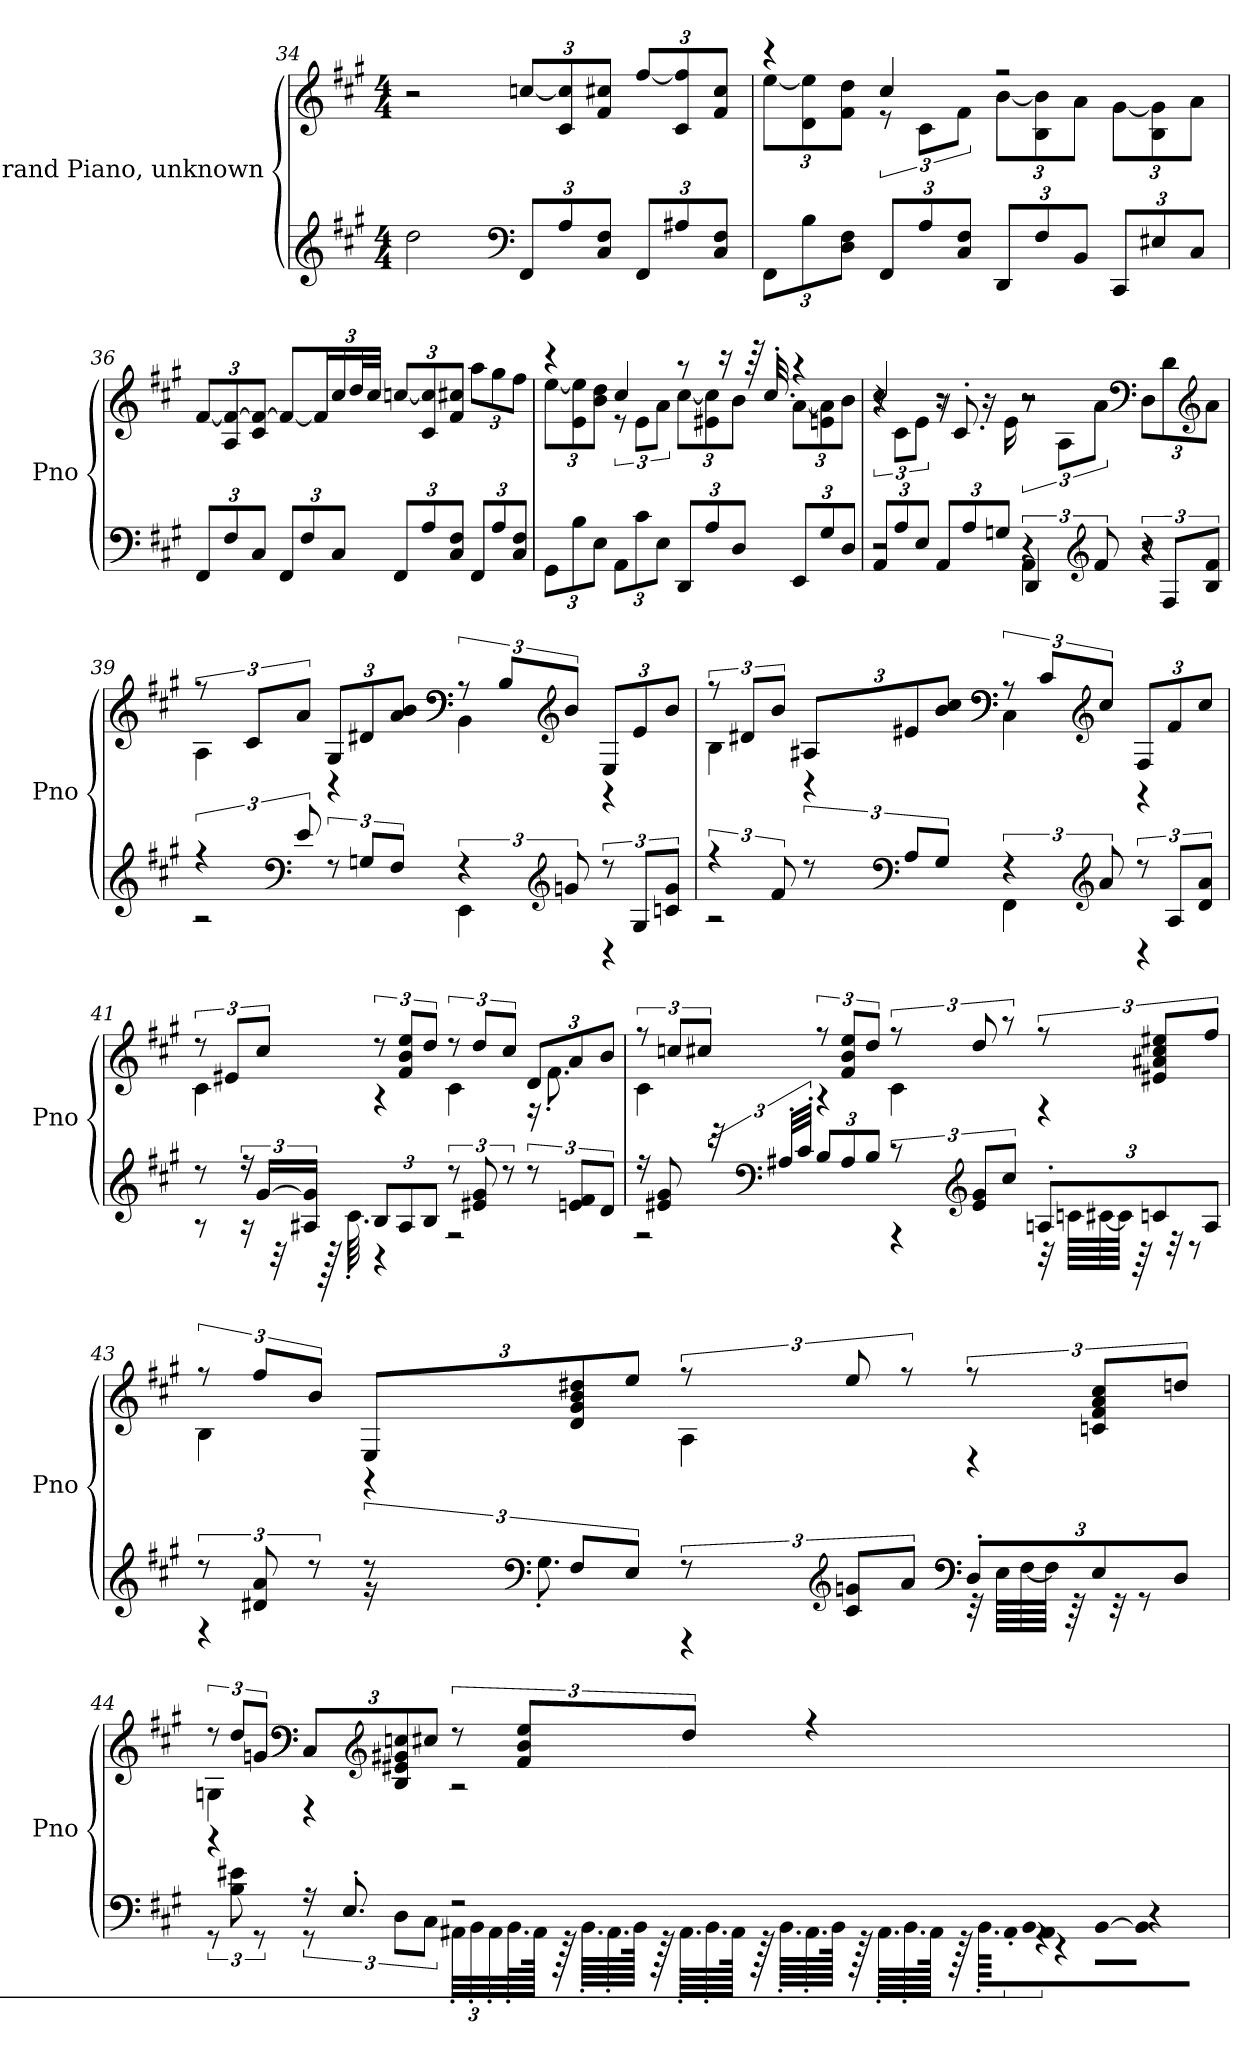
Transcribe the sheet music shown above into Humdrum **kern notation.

**kern	**kern
*part1	*part1
*staff2	*staff1
*I"Grand Piano, unknown	*
*I'Pno	*
!!LO:LB:g=z
*clefG2	*clefG2
*k[f#c#g#]	*k[f#c#g#]
*M4/4	*M4/4
=34	=34
2dd\	2r
*clefF4	*
*Xbrackettup	*Xbrackettup
12FF#/L	[12ccn/L
12A/	12c#/ 12cc/]
12C#/ 12F#/J	12f#/ 12cc#X/J
12FF#/L	[12ff#/L
12A#X/	12c#/ 12ff#/]
12C#/ 12F#/J	12f#/ 12cc#/J
=35	=35
*	*^
12FF#\L	4r	[12ee\L
12B\	.	12d\ 12ee\]
12D\ 12F#\J	.	12f#\ 12dd\J
*	*	*brackettup
12FF#/L	4cc#/	12r
12A/	.	12c#\L
12C#/ 12F#/J	.	12f#\J
*	*	*Xbrackettup
12DD/L	2r	[12b\L
12F#/	.	12B\ 12b\]
12BB/J	.	12a\J
12CC#/L	.	[12g#\L
12E#X/	.	12B\ 12g#\]
12C#/J	.	12a\J
*	*v	*v
=36	=36
12FF#/L	[12f#/L
12F#/	12A/ 12f#/_
12C#/J	12c#/ 12f#/_J
12FF#/L	8f#/L_
12F#/	.
.	24f#/L]
12C#/J	24cc#/
.	48dd/L
.	48cc#/JJJ
12FF#/L	[12ccn/L
12A/	12c#/ 12cc/]
12C#/ 12F#/J	12f#/ 12cc#X/J
12FF#/L	12aa\L
12A/	12gg#\
12C#/ 12F#/J	12ff#\J
!!LO:PB:g=z
=37	=37
*	*^
12GG#\L	4r	[12ee\L
12B\	.	12e\ 12ee\]
12E\J	.	12b\ 12dd\J
*	*	*brackettup
12AA\L	4cc#/	12r
12c#\	.	12e\L
12E\J	.	12a\J
*	*	*Xbrackettup
12DD/L	8r	[12cc#\L
12A/	.	12e#X\ 12cc#\]
.	16r	.
12D/J	.	12b\J
.	64r	.
.	32.cc#'/	.
12EE/L	4r	[12a\L
12G#/	.	12en\ 12a\]
12D/J	.	12b\J
=38	=38	=38
*^	*	*
*	*^	*	*
*	*	*	*	*brackettup
*	*	*	*	*^
12AA/L	2r	2r	2cc#/	12r	4r
12A/	.	.	.	12c#\L	.
12E/J	.	.	.	12e\J	.
12AA/L	.	.	.	8r	16r
.	.	.	.	.	8.c#'/
12A/	.	.	.	.	.
.	.	.	.	16r	.
12Gn/J	.	.	.	.	.
.	.	.	.	16e\	.
*brackettup	*	*	*	*	*
6r	4AA\	4DD/	2r	12r	2r
.	.	.	.	12A\L	.
*clefG2	*	*	*	*	*
12f#/	.	.	.	12a\J	.
*	*	*	*clefF4	*	*
*	*	*	*	*Xbrackettup	*
12r	4r	4r	.	12D\L	.
12F#/L	.	.	.	12d\	.
*	*	*	*clefG2	*	*
12B/ 12f#/J	.	.	.	12a\J	.
*	*v	*v	*	*	*
*	*	*v	*v	*v
!!LO:LB:g=z
=39	=39	=39
*	*	*brackettup
*	*	*^
6r	2r	12r	4A\
.	.	12c#/L	.
*clefF4	*	*	*
12e/	.	12a/J	.
*	*	*Xbrackettup	*
12r	.	12G#/L	4r
12Gn/L	.	12d#X/	.
12F#/J	.	12a/ 12b/J	.
*	*	*clefF4	*
*	*	*brackettup	*
6r	4EE\	12r	4BB\
.	.	12B/L	.
*clefG2	*	*clefG2	*
12gn/	.	12b/J	.
*	*	*Xbrackettup	*
12r	4r	12E/L	4r
12G/L	.	12e/	.
12cn/ 12g/J	.	12b/J	.
=40	=40	=40	=40
*	*	*brackettup	*
6r	2r	12r	4B\
.	.	12d#X/L	.
12f#/	.	12b/J	.
*	*	*Xbrackettup	*
12r	.	12A#X/L	4r
*clefF4	*	*	*
12A/L	.	12e#X/	.
12G#/J	.	12b/ 12cc#/J	.
*	*	*clefF4	*
*	*	*brackettup	*
6r	4FF#\	12r	4C#\
.	.	12c#/L	.
*clefG2	*	*clefG2	*
12a/	.	12cc#/J	.
*	*	*Xbrackettup	*
12r	4r	12F#/L	4r
12A/L	.	12f#/	.
12d/ 12a/J	.	12cc#/J	.
!!LO:LB:g=z	!!
=41	=41	=41	=41
*	*	*brackettup	*
8r	8r	12r	4c#\
.	.	12e#X/L	.
24r	16r	.	.
[24g#/LL	.	12cc#/J	.
.	32r	.	.
24A#X/ 24g#/]JJ	.	.	.
.	128r	.	.
.	64.c#'\	.	.
*Xbrackettup	*	*	*
12B/L	4r	12r	4r
12A#/	.	12f#/ 12b/ 12ee/L	.
12B/J	.	12dd/J	.
*brackettup	*	*	*
12r	2r	12r	4c#\
12e#X/ 12g#/	.	12dd/L	.
12r	.	12cc#/J	.
*	*	*Xbrackettup	*
12r	.	12d/L	16r
.	.	.	8.f#'\
12en/ 12f#/L	.	12a/	.
12d/J	.	12b/J	.
!!LO:LB:g=z	!!
=42	=42	=42	=42
*	*	*brackettup	*
16r	2r	12r	4c#\
8e#X/ 8g#/	.	.	.
.	.	12ccn/L	.
.	.	12cc#X/J	.
48r	.	.	.
*clefF4	*	*	*
48A#X'/LLL	.	.	.
48c#'/JJJ	.	.	.
*Xbrackettup	*	*	*
12B/L	.	12r	4r
12A#/	.	12f#/ 12b/ 12ee/L	.
12B/J	.	12dd/J	.
*brackettup	*	*	*
12r	4r	12r	4c#\
*clefG2	*	*	*
12e#/ 12g#/L	.	12dd/	.
12cc#/J	.	12r	.
*Xbrackettup	*	*	*
12An'/L	32r	12r	4r
.	64cn\LLLL	.	.
.	[64c#X\	.	.
.	64c#\JJJJ]	.	.
.	64r	.	.
12cn/	.	12e#X/ 12a#X/ 12cc#/ 12ee#X/L	.
.	32r	.	.
.	8r	.	.
12A/J	.	12ff#/J	.
!!LO:LB:g=z	!!
=43	=43	=43	=43
*brackettup	*	*	*
12r	4r	12r	4B\
12d#X/ 12a/	.	12ff#/L	.
12r	.	12b/J	.
*	*	*Xbrackettup	*
12r	16r	12E/L	4r
*clefF4	*	*	*
.	8.G#'\	.	.
12F#/L	.	12d/ 12g#/ 12b/ 12dd#X/	.
12E/J	.	12ee/J	.
*	*	*brackettup	*
12r	4r	12r	4A\
*clefG2	*	*	*
12c#/ 12gn/L	.	12ee/	.
12a/J	.	12r	.
*clefF4	*	*	*
*Xbrackettup	*	*	*
12D'/L	32r	12r	4r
.	64E\LLLL	.	.
.	[64F#\	.	.
.	64F#\JJJJ]	.	.
.	64r	.	.
12E/	.	12cn/ 12f#/ 12a/ 12cc#/L	.
.	32r	.	.
.	8r	.	.
12D/J	.	12ddn/J	.
!!LO:PB:g=z	!!
=44	=44	=44	=44
*	*brackettup	*	*
4r	12r	12r	4Gn\
.	12B\ 12e#X\	12dd/L	.
.	12r	12gn/J	.
*	*	*clefF4	*
*	*	*Xbrackettup	*
16r	12r	12C#/L	4r
8.E'/	.	.	.
*	*	*clefG2	*
.	12D\L	12B/ 12e#X/ 12g#X/ 12ccn/	.
.	12C#\J	12cc#X/J	.
*	*Xbrackettup	*brackettup	*
2r	48AA#X'\LLL	12r	2r
.	48BB'\	.	.
.	48AA#'\	.	.
.	64.BB'\L	.	.
.	.	12f#/ 12b/ 12ee/L	.
.	128AA#\JJJJk	.	.
.	128r	.	.
.	64.BB'\LLLL	.	.
.	64.AA#'\	.	.
.	128BB\JJJJk	.	.
.	128r	.	.
.	64.AA#'\LLLL	.	.
.	.	12dd/J	.
.	64.BB'\	.	.
.	128AA#\JJJJk	.	.
.	128r	.	.
.	64.BB'\LLLL	.	.
.	64.AA#'\	4r	.
.	128BB\JJJJk	.	.
.	128r	.	.
.	64.AA#'\LLLL	.	.
.	64.BB'\	.	.
.	128AA#\JJJJk	.	.
.	128r	.	.
.	64.BB'\LLLL	.	.
*	*brackettup	*	*
!	!LO:N:vis=64	!	!
.	960%17AA#'\	.	.
!	!LO:N:vis=64	!	!
.	960%17BB\JJJJ	.	.
!	!LO:N:vis=128	!	!
.	1920%17r	.	.
!	!LO:N:vis=128%9	!	!
.	640%17AA#\	.	.
!	!LO:N:vis=128	!	!
.	1920%17r	.	.
!	!LO:N:vis=256	!	!
.	[1920%17BB\KLLLL	.	.
!	!LO:N:vis=128%9	!	!
.	640%17BB\JJJJ]	.	.
!	!LO:N:vis=128	!	!
.	1920%17r	.	.
.	960ryy	.	.
*v	*v	*	*
*	*v	*v
=	=
*-	*-
